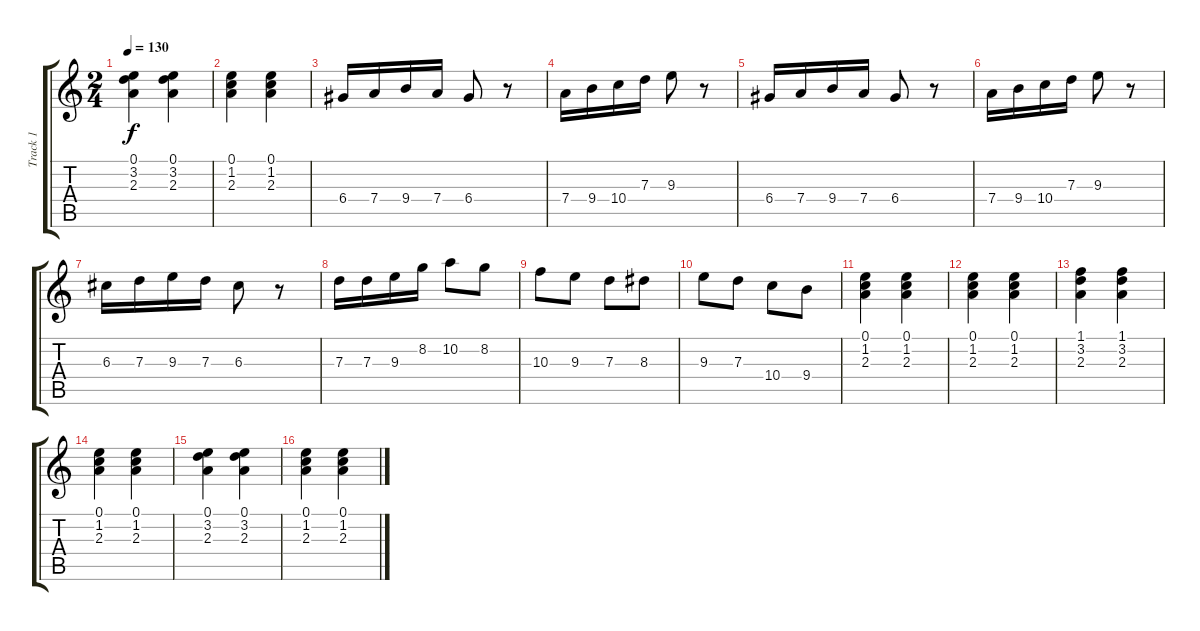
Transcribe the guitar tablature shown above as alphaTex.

\track ("Track 1" "Track 1") {instrument overdrivenguitar}
\staff {score tabs}
\tuning (E4 B3 G3 D3 A2 E2) {hide}
\ts (2 4)
\tempo 130
\clef g2
\ks c
(0.1 3.2 2.3).4{dy f} (0.1 3.2 2.3).4 |
(0.1 1.2 2.3).4 (0.1 1.2 2.3).4 |
6.4.16 7.4.16 9.4.16 7.4.16 6.4.8 r.8 |
7.4.16 9.4.16 10.4.16 7.3.16 9.3.8 r.8 |
6.4.16 7.4.16 9.4.16 7.4.16 6.4.8 r.8 |
7.4.16 9.4.16 10.4.16 7.3.16 9.3.8 r.8 |
6.3.16 7.3.16 9.3.16 7.3.16 6.3.8 r.8 |
7.3.16 7.3.16 9.3.16 8.2.16 10.2.8 8.2.8 |
10.3.8 9.3.8 7.3.8 8.3.8 |
9.3.8 7.3.8 10.4.8 9.4.8 |
(0.1 1.2 2.3).4 (0.1 1.2 2.3).4 |
(0.1 1.2 2.3).4 (0.1 1.2 2.3).4 |
(1.1 3.2 2.3).4 (1.1 3.2 2.3).4 |
(0.1 1.2 2.3).4 (0.1 1.2 2.3).4 |
(0.1 3.2 2.3).4 (0.1 3.2 2.3).4 |
(0.1 1.2 2.3).4 (0.1 1.2 2.3).4
